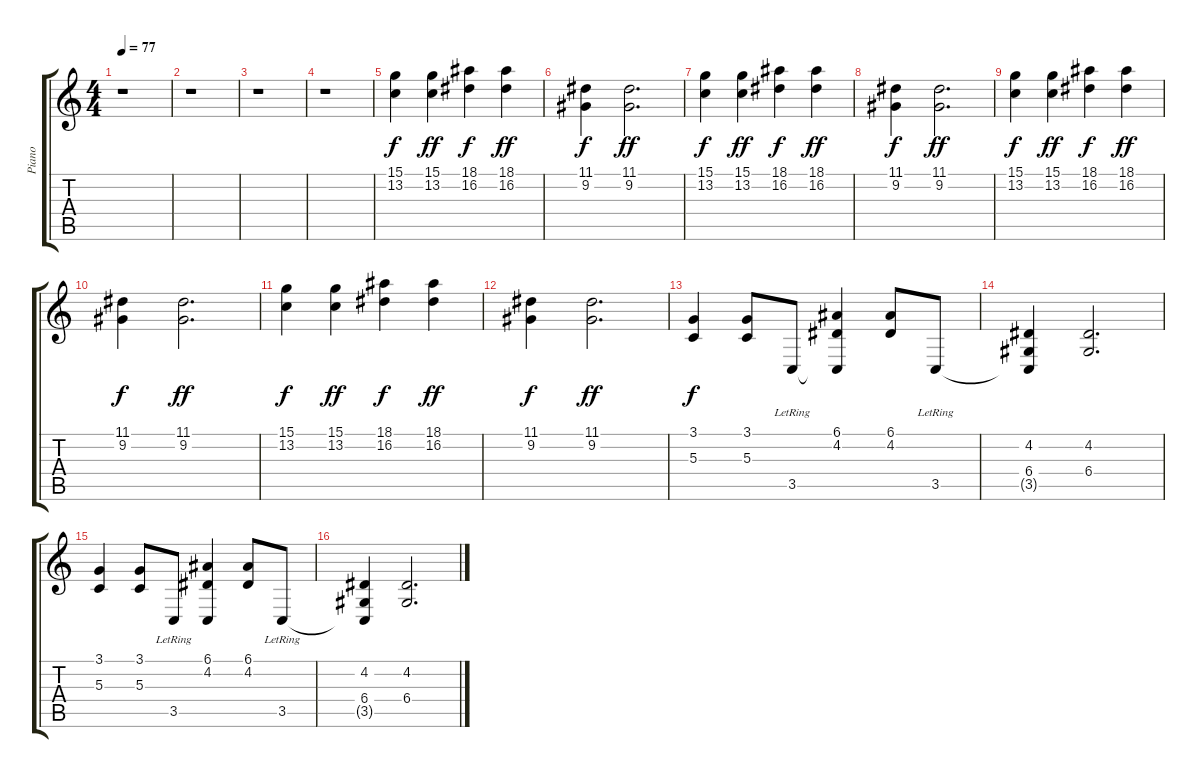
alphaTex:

\track ("Piano" "Piano") {instrument acousticgrandpiano}
\staff {score tabs}
\tuning (E4 B3 G3 D3 A2 E2) {hide}
\ts (4 4)
\tempo 77
\clef g2
\ks c
r.1{dy f instrument acousticgrandpiano} |
r.1 |
r.1 |
r.1 |
(15.1 13.2).4 (15.1 13.2).4{dy ff} (18.1 16.2).4{dy f} (18.1 16.2).4{dy ff} |
(11.1 9.2).4{dy f} (11.1 9.2).2{d dy ff} |
(15.1 13.2).4{dy f} (15.1 13.2).4{dy ff} (18.1 16.2).4{dy f} (18.1 16.2).4{dy ff} |
(11.1 9.2).4{dy f} (11.1 9.2).2{d dy ff} |
(15.1 13.2).4{dy f} (15.1 13.2).4{dy ff} (18.1 16.2).4{dy f} (18.1 16.2).4{dy ff} |
(11.1 9.2).4{dy f} (11.1 9.2).2{d dy ff} |
(15.1 13.2).4{dy f} (15.1 13.2).4{dy ff} (18.1 16.2).4{dy f} (18.1 16.2).4{dy ff} |
(11.1 9.2).4{dy f} (11.1 9.2).2{d dy ff} |
(3.1 5.3).4{dy f} (3.1 5.3).8 3.5{lr}.8 (6.1 4.2 3.5{t}).4 (6.1 4.2).8 3.5{lr}.8 |
(4.2 6.4 3.5{t}).4 (4.2 6.4).2{d} |
(3.1 5.3).4 (3.1 5.3).8 3.5{lr}.8 (6.1 4.2 3.5{t}).4 (6.1 4.2).8 3.5{lr}.8 |
(4.2 6.4 3.5{t}).4 (4.2 6.4).2{d}
